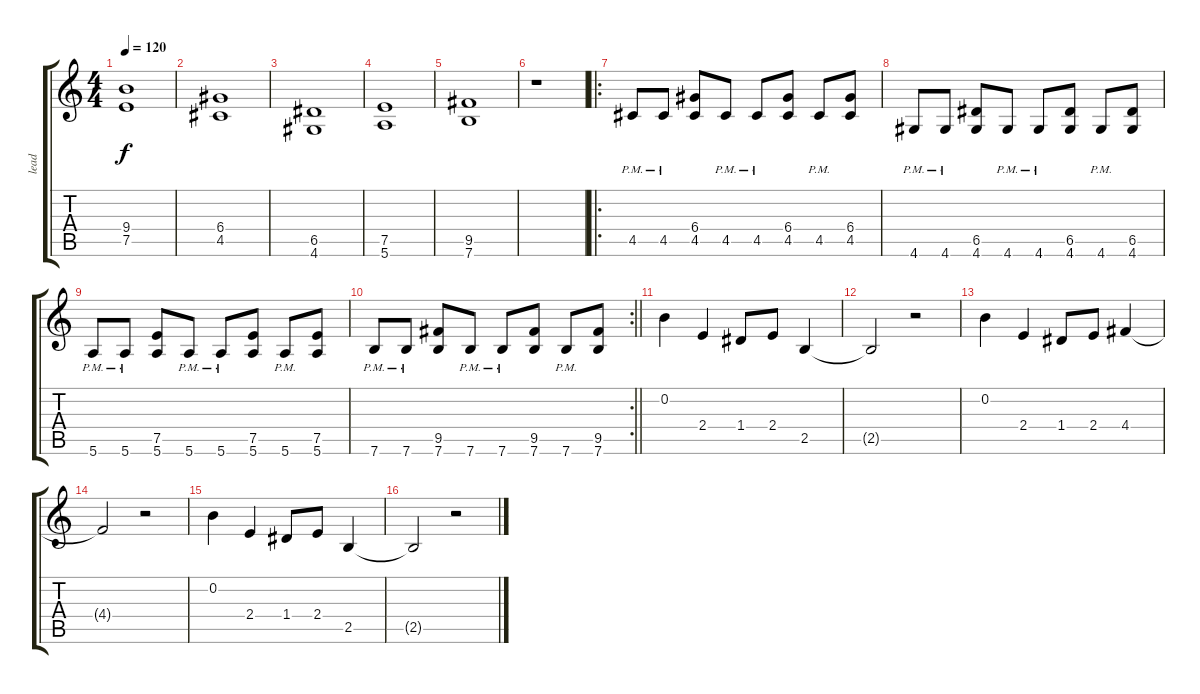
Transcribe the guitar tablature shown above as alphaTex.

\track ("lead" "lead") {instrument overdrivenguitar}
\staff {score tabs}
\tuning (E4 B3 G3 D3 A2 E2) {hide}
\ts (4 4)
\tempo 120
\clef g2
\ks c
(9.4 7.5).1{dy f} |
(6.4 4.5).1 |
(6.5 4.6).1 |
(7.5 5.6).1 |
(9.5 7.6).1 |
r.1 |
\ro
4.5{pm}.8 4.5{pm}.8 (6.4 4.5).8 4.5{pm}.8 4.5{pm}.8 (6.4 4.5).8 4.5{pm}.8 (6.4 4.5).8 |
4.6{pm}.8 4.6{pm}.8 (6.5 4.6).8 4.6{pm}.8 4.6{pm}.8 (6.5 4.6).8 4.6{pm}.8 (6.5 4.6).8 |
5.6{pm}.8 5.6{pm}.8 (7.5 5.6).8 5.6{pm}.8 5.6{pm}.8 (7.5 5.6).8 5.6{pm}.8 (7.5 5.6).8 |
\rc 2
\barLineRight lightlight
7.6{pm}.8 7.6{pm}.8 (9.5 7.6).8 7.6{pm}.8 7.6{pm}.8 (9.5 7.6).8 7.6{pm}.8 (9.5 7.6).8 |
0.2.4 2.4.4 1.4.8 2.4.8 2.5.4 |
2.5{t}.2 r.2 |
0.2.4 2.4.4 1.4.8 2.4.8 4.4.4 |
4.4{t}.2 r.2 |
0.2.4 2.4.4 1.4.8 2.4.8 2.5.4 |
2.5{t}.2 r.2
